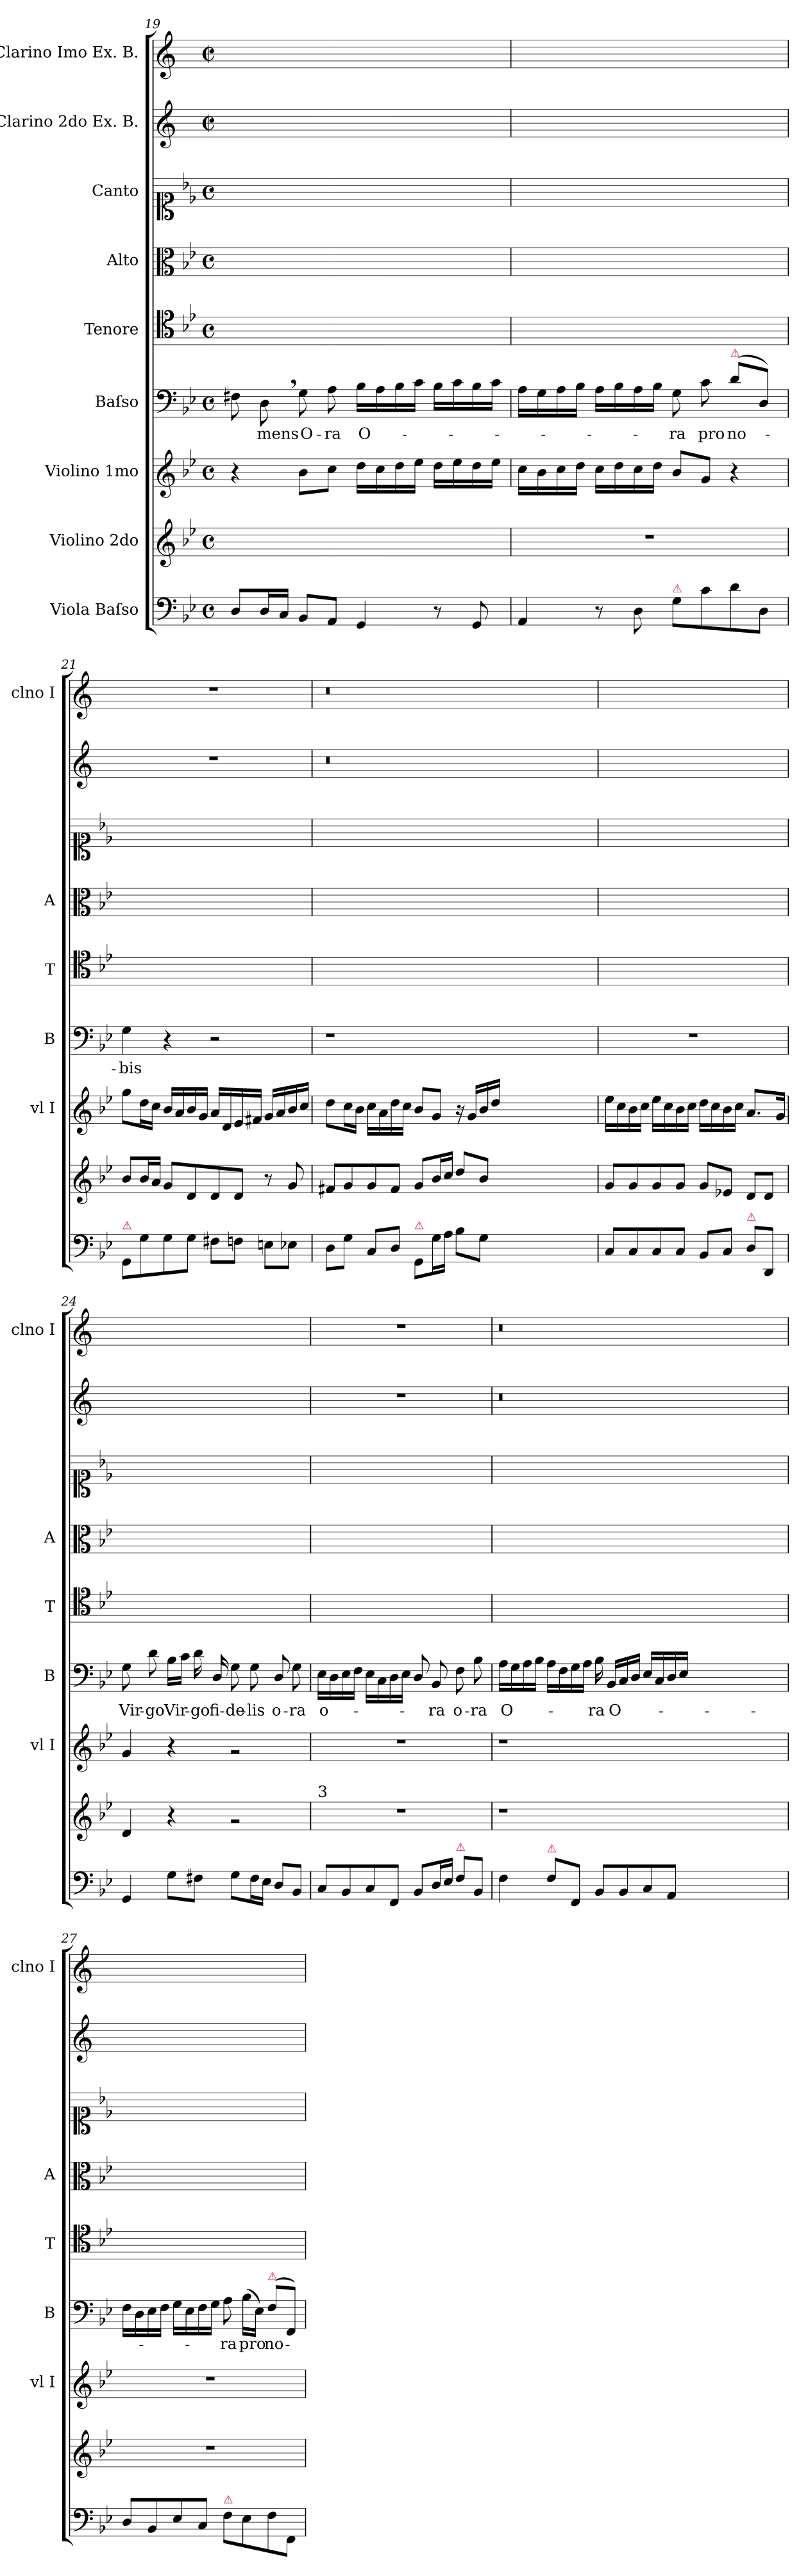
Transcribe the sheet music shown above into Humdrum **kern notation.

**kern	**kern	**kern	**kern	**text	**kern	**kern	**kern	**kern	**kern
*part9	*part8	*part7	*part6	*part6	*part5	*part4	*part3	*part2	*part1
*staff9	*staff8	*staff7	*staff6	*staff6	*staff5	*staff4	*staff3	*staff2	*staff1
*I"Viola Baſso	*I"Violino 2do	*I"Violino 1mo	*I"Baſso	*	*I"Tenore	*I"Alto	*I"Canto	*I"Clarino 2do Ex. B.	*I"Clarino Imo Ex. B.
*	*	*I'vl I	*I'B	*	*I'T	*I'A	*	*	*I'clno I
*clefF4	*clefG2	*clefG2	*clefF4	*	*clefC4	*clefC3	*clefC1	*clefG2	*clefG2
*	*	*	*	*	*	*	*	*ITrd1c2	*ITrd1c2
*k[b-e-]	*k[b-e-]	*k[b-e-]	*k[b-e-]	*	*k[b-e-]	*k[b-e-]	*k[b-e-]	*k[b-e-]	*k[b-e-]
*M4/4	*M4/4	*M4/4	*M4/4	*	*M4/4	*M4/4	*M4/4	*M4/4	*M4/4
*met(c)	*met(c)	*met(c)	*met(c)	*	*met(c)	*met(c)	*met(c)	*met(c|)	*met(c|)
=19	=19	=19	=19	=19	=19	=19	=19	=19	=19
8D/L	1ryy	4r	8F#X\	.	1ryy	1ryy	1ryy	1ryy	1ryy
16D/L	.	.	8D,<\	-mens	.	.	.	.	.
16C/JJ	.	.	.	.	.	.	.	.	.
8BB-/L	.	8b-\L	8G\	O-	.	.	.	.	.
8AA/J	.	8cc\J	8A\	-ra	.	.	.	.	.
4GG/	.	16dd\LL	16B-\LL	O-	.	.	.	.	.
.	.	16cc\	16A\	.	.	.	.	.	.
.	.	16dd\	16B-\	.	.	.	.	.	.
.	.	16ee-\JJ	16c\JJ	.	.	.	.	.	.
8r	.	16dd\LL	16B-\LL	.	.	.	.	.	.
.	.	16ee-\	16c\	.	.	.	.	.	.
8GG/	.	16dd\	16B-\	.	.	.	.	.	.
.	.	16ee-\JJ	16c\JJ	.	.	.	.	.	.
=20	=20	=20	=20	=20	=20	=20	=20	=20	=20
4AA/	1r	16cc\LL	16A\LL	.	1ryy	1ryy	1ryy	1ryy	1ryy
.	.	16b-\	16G\	.	.	.	.	.	.
.	.	16cc\	16A\	.	.	.	.	.	.
.	.	16dd\JJ	16B-\JJ	.	.	.	.	.	.
8r	.	16cc\LL	16A\LL	.	.	.	.	.	.
.	.	16dd\	16B-\	.	.	.	.	.	.
8D\	.	16cc\	16A\	.	.	.	.	.	.
.	.	16dd\JJ	16B-\JJ	.	.	.	.	.	.
!LO:TX:a:color=crimson:t=⚠	!	!	!	!	!	!	!	!	!
8G\L	.	8b-/L	8G\	-ra	.	.	.	.	.
8c\	.	8g/J	8c\	pro	.	.	.	.	.
!	!	!	!LO:TX:a:color=crimson:t=⚠	!	!	!	!	!	!
8d\	.	4r	(>8d\L	no-	.	.	.	.	.
8D/J	.	.	8D/J)	.	.	.	.	.	.
=21	=21	=21	=21	=21	=21	=21	=21	=21	=21
!LO:TX:a:color=crimson:t=⚠	!	!	!	!	!	!	!	!	!
8GG/L	8b-/L	8gg\L	4G\	-bis	1ryy	1ryy	1ryy	1r	1r
8G\	16b-/L	16dd\L	.	.	.	.	.	.	.
.	16a/JJ	16cc\JJ	.	.	.	.	.	.	.
8G\	8g/L	16b-/LL	4r	.	.	.	.	.	.
.	.	16a/	.	.	.	.	.	.	.
8G\J	8d/	16b-/	.	.	.	.	.	.	.
.	.	16g/JJ	.	.	.	.	.	.	.
8F#X\L	8d/	16a/LL	2r	.	.	.	.	.	.
.	.	16d/	.	.	.	.	.	.	.
8Fn\J	8d/J	16e-/	.	.	.	.	.	.	.
.	.	16f#X/JJ	.	.	.	.	.	.	.
8En\L	8r	16g/LL	.	.	.	.	.	.	.
.	.	16a/	.	.	.	.	.	.	.
8E-X\J	8g/	16b-/	.	.	.	.	.	.	.
.	.	16cc/JJ	.	.	.	.	.	.	.
=22	=22	=22	=22	=22	=22	=22	=22	=22	=22
8D\L	8f#X/L	8dd\L	1r	.	1ryy	1ryy	1ryy	0.r	0.r
8G\J	8g/	16cc\L	.	.	.	.	.	.	.
.	.	16b-\JJ	.	.	.	.	.	.	.
8C/L	8g/	16cc\LL	.	.	.	.	.	.	.
.	.	16a\	.	.	.	.	.	.	.
8D/J	8f#/J	16dd\	.	.	.	.	.	.	.
.	.	16cc\JJ	.	.	.	.	.	.	.
!LO:TX:a:color=crimson:t=⚠	!	!	!	!	!	!	!	!	!
8GG/L	8g/L	8b-/L	.	.	.	.	.	.	.
16G\L	16b-/L	8g/J	.	.	.	.	.	.	.
16A\JJ	16cc/JJ	.	.	.	.	.	.	.	.
8B-\L	8dd/L	16r	.	.	.	.	.	.	.
.	.	16g/LL	.	.	.	.	.	.	.
8G\J	8b-/J	16b-/	.	.	.	.	.	.	.
.	.	16dd/JJ	.	.	.	.	.	.	.
0ryy	0ryy	0ryy	0ryy	.	0ryy	0ryy	0ryy	.	.
=23	=23	=23	=23	=23	=23	=23	=23	=23	=23
8C/L	8g/L	16ee-\LL	1r	.	1ryy	1ryy	1ryy	1ryy	1ryy
.	.	16cc\	.	.	.	.	.	.	.
8C/	8g/	16b-\	.	.	.	.	.	.	.
.	.	16cc\JJ	.	.	.	.	.	.	.
8C/	8g/	16ee-\LL	.	.	.	.	.	.	.
.	.	16cc\	.	.	.	.	.	.	.
8C/J	8g/J	16b-\	.	.	.	.	.	.	.
.	.	16cc\JJ	.	.	.	.	.	.	.
8BB-/L	8g/L	16dd\LL	.	.	.	.	.	.	.
.	.	16cc\	.	.	.	.	.	.	.
8C/J	8e-X/J	16b-\	.	.	.	.	.	.	.
.	.	16cc\JJ	.	.	.	.	.	.	.
!LO:TX:a:color=crimson:t=⚠	!	!	!	!	!	!	!	!	!
8D\L	8d/L	8.a/L	.	.	.	.	.	.	.
8DD/J	8d/J	.	.	.	.	.	.	.	.
.	.	16g/Jk	.	.	.	.	.	.	.
=24	=24	=24	=24	=24	=24	=24	=24	=24	=24
4GG/	4d/	4g/	8G\	Vir-	1ryy	1ryy	1ryy	1ryy	1ryy
.	.	.	8d\	-go	.	.	.	.	.
8G\L	4r	4r	16B-\LL	Vir-	.	.	.	.	.
.	.	.	16c\JJ	.	.	.	.	.	.
8F#X\J	.	.	16d\	-go	.	.	.	.	.
.	.	.	16D/	fi-	.	.	.	.	.
8G\L	2rg	2rg	8G\	-de-	.	.	.	.	.
16F#\L	.	.	8G\	-lis	.	.	.	.	.
16E-\JJ	.	.	.	.	.	.	.	.	.
8D/L	.	.	8D/	o-	.	.	.	.	.
8BB-/J	.	.	8G\	-ra	.	.	.	.	.
=25	=25	=25	=25	=25	=25	=25	=25	=25	=25
!	!LO:TX:a:t=3	!	!	!	!	!	!	!	!
8C/L	1r	1r	16E-\LL	o-	1ryy	1ryy	1ryy	1r	1r
.	.	.	16D\	.	.	.	.	.	.
8BB-/	.	.	16E-\	.	.	.	.	.	.
.	.	.	16F\JJ	.	.	.	.	.	.
8C/	.	.	16E-\LL	.	.	.	.	.	.
.	.	.	16C\	.	.	.	.	.	.
8FF/J	.	.	16D\	.	.	.	.	.	.
.	.	.	16E-\JJ	.	.	.	.	.	.
8BB-/L	.	.	8D/	.	.	.	.	.	.
16D/L	.	.	8BB-/	-ra	.	.	.	.	.
16E-/JJ	.	.	.	.	.	.	.	.	.
!LO:TX:a:color=crimson:t=⚠	!	!	!	!	!	!	!	!	!
8F\L	.	.	8F\	o-	.	.	.	.	.
8BB-/J	.	.	8B-\	-ra	.	.	.	.	.
=26	=26	=26	=26	=26	=26	=26	=26	=26	=26
4F\	1r	1r	16A\LL	O-	1ryy	1ryy	1ryy	0.r	0.r
.	.	.	16G\	.	.	.	.	.	.
.	.	.	16A\	.	.	.	.	.	.
.	.	.	16B-\JJ	.	.	.	.	.	.
!LO:TX:a:color=crimson:t=⚠	!	!	!	!	!	!	!	!	!
8F\L	.	.	16A\LL	.	.	.	.	.	.
.	.	.	16F\	.	.	.	.	.	.
8FF/J	.	.	16G\	.	.	.	.	.	.
.	.	.	16A\JJ	.	.	.	.	.	.
8BB-/L	.	.	16B-\	-ra	.	.	.	.	.
.	.	.	16BB-/LL	O-	.	.	.	.	.
8BB-/	.	.	16C/	.	.	.	.	.	.
.	.	.	16D/JJ	.	.	.	.	.	.
8C/	.	.	16E-/LL	.	.	.	.	.	.
.	.	.	16C/	.	.	.	.	.	.
8AA/J	.	.	16D/	.	.	.	.	.	.
.	.	.	16E-/JJ	.	.	.	.	.	.
0ryy	0ryy	0ryy	0ryy	.	0ryy	0ryy	0ryy	.	.
=27	=27	=27	=27	=27	=27	=27	=27	=27	=27
8D/L	1r	1r	16F\LL	.	1ryy	1ryy	1ryy	1ryy	1ryy
.	.	.	16D\	.	.	.	.	.	.
8BB-/	.	.	16E-\	.	.	.	.	.	.
.	.	.	16F\JJ	.	.	.	.	.	.
8E-/	.	.	16G\LL	.	.	.	.	.	.
.	.	.	16E-\	.	.	.	.	.	.
8C/J	.	.	16F\	.	.	.	.	.	.
.	.	.	16G\JJ	.	.	.	.	.	.
!LO:TX:a:color=crimson:t=⚠	!	!	!	!	!	!	!	!	!
8F\L	.	.	8A\	-ra	.	.	.	.	.
8E-\	.	.	(16B-\LL	pro	.	.	.	.	.
.	.	.	16E-\JJ)	.	.	.	.	.	.
!	!	!	!LO:TX:a:color=crimson:t=⚠	!	!	!	!	!	!
8F\	.	.	(>8F\L	-no-	.	.	.	.	.
8FF/J	.	.	8FF/J)	.	.	.	.	.	.
=	=	=	=	=	=	=	=	=	=
*-	*-	*-	*-	*-	*-	*-	*-	*-	*-
